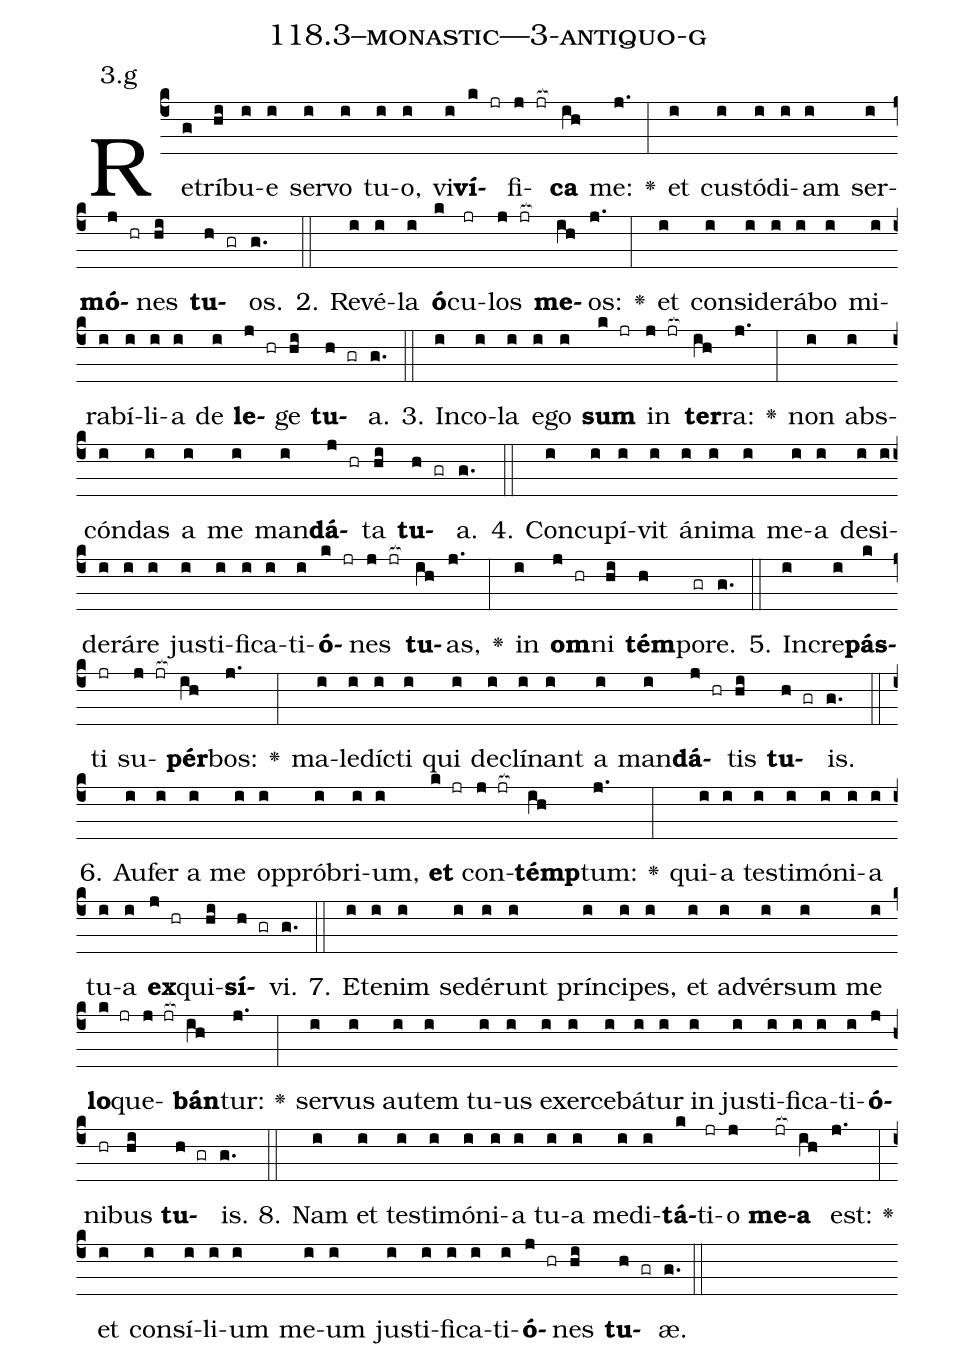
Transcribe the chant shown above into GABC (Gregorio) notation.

name: 118.3--monastic---3-antiquo-g;
annotation: 3.g;
%%
(c4)Re(g)trí(hi)bu(i)e(i) ser(i)vo(i) tu(i)o,(i) vi(i)<b>ví</b>(k jr)fi(j jr[ocb:1{])<b>ca</b>(ih[ocb:0}]) me:(j.) <v>\greheightstar</v>(:) et(i) cus(i)tó(i)di(i)am(i) ser(i)<b>mó</b>(j hr)nes(hi) <b>tu</b>(h gr)os.(g.) (::)
2. Re(i)vé(i)la(i) <b>ó</b>(k)cu(jr)los(j jr[ocb:1{]) <b>me</b>(ih[ocb:0}])os:(j.) <v>\greheightstar</v>(:) et(i) con(i)si(i)de(i)rá(i)bo(i) mi(i)ra(i)bí(i)li(i)a(i) de(i) <b>le</b>(j hr)ge(hi) <b>tu</b>(h gr)a.(g.) (::)
3. In(i)co(i)la(i) e(i)go(i) <b>sum</b>(k jr) in(j jr[ocb:1{]) <b>ter</b>(ih[ocb:0}])ra:(j.) <v>\greheightstar</v>(:) non(i) abs(i)cón(i)das(i) a(i) me(i) man(i)<b>dá</b>(j hr)ta(hi) <b>tu</b>(h gr)a.(g.) (::)
4. Con(i)cu(i)pí(i)vit(i) á(i)ni(i)ma(i) me(i)a(i) de(i)si(i)de(i)rá(i)re(i) jus(i)ti(i)fi(i)ca(i)ti(i)<b>ó</b>(k jr)nes(j jr[ocb:1{]) <b>tu</b>(ih[ocb:0}])as,(j.) <v>\greheightstar</v>(:) in(i) <b>om</b>(j hr)ni(hi) <b>tém</b>(h)po(gr)re.(g.) (::)
5. In(i)cre(i)<b>pás</b>(k)ti(jr) su(j jr[ocb:1{])<b>pér</b>(ih[ocb:0}])bos:(j.) <v>\greheightstar</v>(:) ma(i)le(i)díc(i)ti(i) qui(i) de(i)clí(i)nant(i) a(i) man(i)<b>dá</b>(j hr)tis(hi) <b>tu</b>(h gr)is.(g.) (::)
6. Au(i)fer(i) a(i) me(i) op(i)pró(i)bri(i)um,(i) <b>et</b>(k jr) con(j jr[ocb:1{])<b>témp</b>(ih[ocb:0}])tum:(j.) <v>\greheightstar</v>(:) qui(i)a(i) tes(i)ti(i)mó(i)ni(i)a(i) tu(i)a(i) <b>ex</b>(j hr)qui(hi)<b>sí</b>(h gr)vi.(g.) (::)
7. Et(i)e(i)nim(i) se(i)dé(i)runt(i) prín(i)ci(i)pes,(i) et(i) ad(i)vér(i)sum(i) me(i) <b>lo</b>(k jr)que(j jr[ocb:1{])<b>bán</b>(ih[ocb:0}])tur:(j.) <v>\greheightstar</v>(:) ser(i)vus(i) au(i)tem(i) tu(i)us(i) ex(i)er(i)ce(i)bá(i)tur(i) in(i) jus(i)ti(i)fi(i)ca(i)ti(i)<b>ó</b>(j)ni(hr)bus(hi) <b>tu</b>(h gr)is.(g.) (::)
8. Nam(i) et(i) tes(i)ti(i)mó(i)ni(i)a(i) tu(i)a(i) me(i)di(i)<b>tá</b>(k)ti(jr)o(j) <b>me</b>(jr[ocb:1{])<b>a</b>(ih[ocb:0}]) est:(j.) <v>\greheightstar</v>(:) et(i) con(i)sí(i)li(i)um(i) me(i)um(i) jus(i)ti(i)fi(i)ca(i)ti(i)<b>ó</b>(j hr)nes(hi) <b>tu</b>(h gr)æ.(g.) (::)
